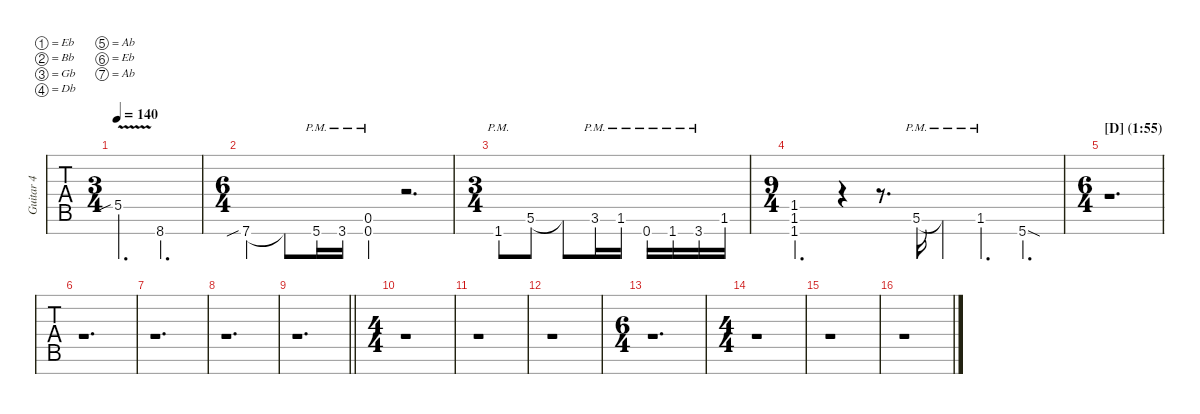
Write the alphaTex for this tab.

\defaultSystemsLayout 4
\hideDynamics
\bracketExtendMode nobrackets
\multiTrackTrackNamePolicy allsystems
\firstSystemTrackNameMode fullname
\otherSystemsTrackNameMode fullname
\otherSystemsTrackNameOrientation horizontal
\track ("Guitar 4" "Guitar 4") {instrument overdrivenguitar}
\staff {tabs}
\tuning (Eb4 Bb3 Gb3 Db3 Ab2 Eb2 Ab1)
\ts (3 4)
\scale
1.0232
\tempo 140
\accidentals auto
\clef g2
\ottava regular
\simile none
\ks aminor
5.5{v sib acc #}.4{d dy mf} 8.7.4{d} |
\ts (6 4)
\scale
0.976803 7.7{sib acc #}.4 7.7{t acc #}.8 5.7{pm acc #}.16 3.7{pm}.16 (0.7{pm acc #} 0.6{pm acc #}).4 r.2{d} |
\ts (3 4)
\scale
1.02276 1.7{pm}.8{dy p} 5.6{acc #}.8 5.6{t acc #}.8 3.6{pm acc #}.16 1.6{pm}.16 0.7{pm acc #}.16 1.7{pm}.16 3.7{pm}.16 1.6.16 |
\ts (9 4)
\beaming (8 2 2 2 2 2 2 2 2 2)
\scale
0.977239 (1.7 1.6 1.5).2{d} r.4 r.8{d} 5.6{pm acc #}.16 5.6{pm t acc #}.4 1.6{pm}.4{d} 5.7{sod acc #}.4{d} |
\ts (6 4)
\beaming (8 2 2 2 2 2 2)
\section ("D" "(1:55)")
\scale
1.02048 r.1{d} |
\scale
0.979517 r.1{d} |
r.1{d} |
r.1{d} |
\scale
1.02869
\barLineRight lightlight
r.1{d} |
\ts (4 4)
\scale
0.971307 r.1 |
\scale
1.02197 r.1 |
\scale
0.978033 r.1 |
\ts (6 4)
\scale
1.02142 r.1{d} |
\ts (4 4)
\scale
0.978585 r.1 |
r.1 |
r.1
